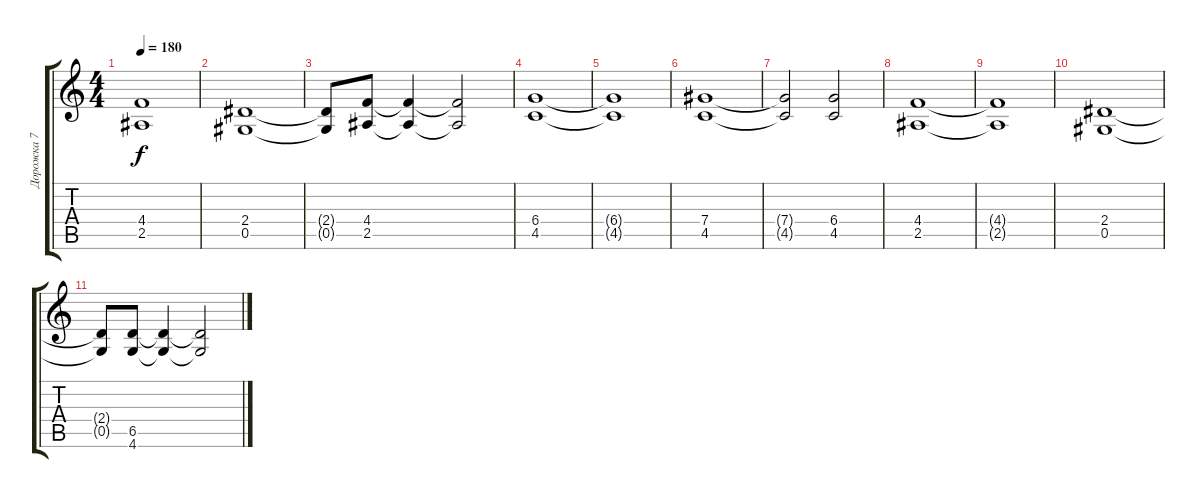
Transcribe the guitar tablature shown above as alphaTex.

\track ("Дорожка 7" "Дорожка 7") {instrument distortionguitar}
\staff {score tabs}
\tuning (Eb4 Bb3 Gb3 Db3 Ab2 Eb2) {hide}
\ts (4 4)
\tempo 180
\clef g2
\ks c
(4.4{t} 2.5{t}).1{dy f} |
(2.4 0.5).1 |
(2.4{t} 0.5{t}).8 (4.4 2.5).8 (4.4{t} 2.5{t}).4 (4.4{t} 2.5{t}).2 |
(6.4 4.5).1 |
(6.4{t} 4.5{t}).1 |
(7.4 4.5).1 |
(7.4{t} 4.5{t}).2 (6.4 4.5).2 |
(4.4 2.5).1 |
(4.4{t} 2.5{t}).1 |
(2.4 0.5).1 |
(2.4{t} 0.5{t}).8 (6.5 4.6).8 (6.5{t} 4.6{t}).4 (6.5{t} 4.6{t}).2
